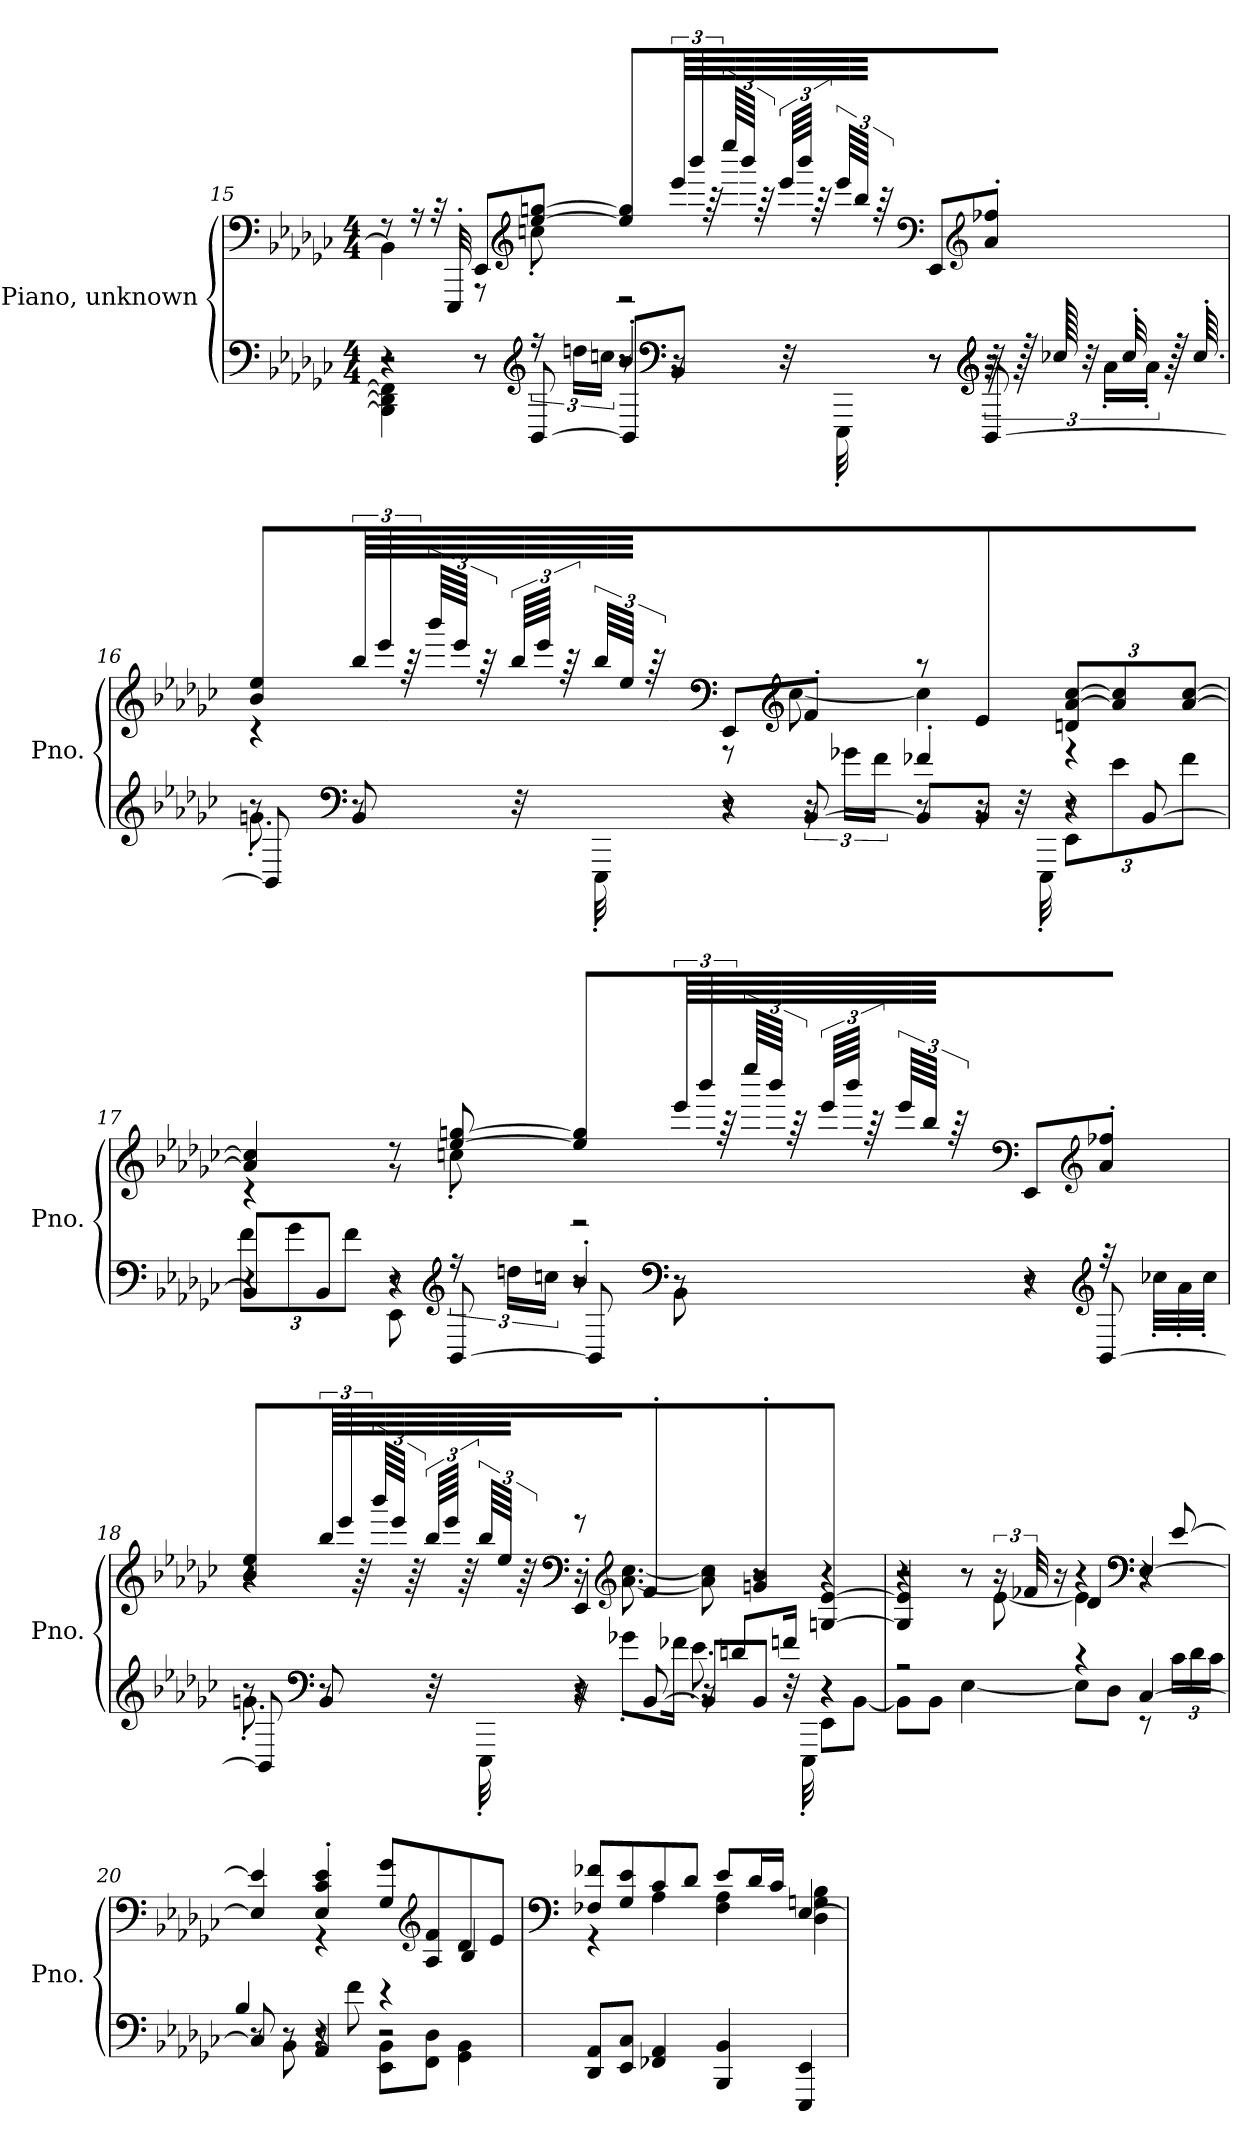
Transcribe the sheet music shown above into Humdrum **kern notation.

**kern	**kern
*part1	*part1
*staff2	*staff1
*I"Piano, unknown	*
*I'Pno.	*
!!LO:LB:g=z
*clefF4	*clefF4
*k[b-e-a-d-g-c-]	*k[b-e-a-d-g-c-]
*M4/4	*M4/4
=15	=15
*^	*^
*	*^	*	*
2r	4BBB-\] 4DD\] 4FF\]	4r	8r	4BB-\]
.	.	.	16r	.
.	.	.	32r	.
.	.	.	32EEE-'/	.
.	8r	8r	8EE-/L	8r
*clefG2	*	*	*clefG2	*
.	24r	[8BB-/	[8ee-/ [8ggn/J	8ccn'\
.	24ddn\LL	.	.	.
.	24ccn\JJ	.	.	.
4b-'/	8r	8BB-/L]	8ee-/] 8gg/]L	2r
*clefF4	*	*	*	*
.	16r	8BB-/J	96eee-/LLL	.
.	.	.	96bbb-/JJJJ	.
.	.	.	96r	.
.	.	.	96eeee-/LLLL	.
.	.	.	96bbb-/JJJJ	.
.	.	.	96r	.
.	32r	.	96eee-/LLLL	.
.	.	.	96bbb-/JJJJ	.
.	.	.	96r	.
.	32EEE-'\	.	96eee-/LLLL	.
.	.	.	96bb-/JJJJ	.
.	.	.	96r	.
*	*	*	*clefF4	*
8r	8r	8r	8EE-/L	.
*clefG2	*	*	*clefG2	*
64r	24r	[8BB-/	8a-/' 8ff-X/'J	.
128r	.	.	.	.
128cc-X/	.	.	.	.
32r	.	.	.	.
.	24a-'\LL	.	.	.
32cc-'/	.	.	.	.
.	24a-'\JJ	.	.	.
128r	.	.	.	.
64.cc-'/	.	.	.	.
!!LO:LB:g=z	!!
=16	=16	=16	=16	=16
8r	8.gn'\	8BB-/]	8b-/ 8ee-/L	4r
*clefF4	*	*	*	*
8BB-/	.	8r	96bb-/LLL	.
.	.	.	96eee-/JJJJ	.
.	.	.	96r	.
.	.	.	96bbb-/LLLL	.
.	.	.	96eee-/JJJJ	.
.	.	.	96r	.
.	32r	.	96bb-/LLLL	.
.	.	.	96eee-/JJJJ	.
.	.	.	96r	.
.	32EEE-'\	.	96bb-/LLLL	.
.	.	.	96ee-/JJJJ	.
.	.	.	96r	.
*	*	*	*clefF4	*
4r	8r	8r	8EE-/L	8r
*	*	*	*clefG2	*
.	24r	[8BB-/	8f'/J	[8cc-\
.	24g-X\LL	.	.	.
.	24f\JJ	.	.	.
4f-X'/	8r	8BB-/L]	8r	4cc-\]
.	16r	8BB-/J	8e-/	.
.	32r	.	.	.
.	32EEE-'\	.	.	.
*	*Xbrackettup	*	*Xbrackettup	*
8r	12EE-\L	4r	12dn/ [12a-/ [12cc-/L	4r
.	12e-\	.	12a-/] 12cc-/]	.
[8BB-/	.	.	.	.
.	12f-\J	.	[12a-/ [12cc-/J	.
!!LO:LB:g=z	!!
=17	=17	=17	=17	=17
8BB-/L]	12f\L	4r	4a-/] 4cc-/]	4r
.	12g-\	.	.	.
8BB-/J	.	.	.	.
.	12f\J	.	.	.
4r	8EE-\	8r	8r	8r
*clefG2	*	*	*	*
*	*brackettup	*	*	*
.	24r	[8BB-/	[8ee-/ [8ggn/	8ccn'\
.	24ddn\LL	.	.	.
.	24ccn\JJ	.	.	.
4b-'/	8r	8BB-/]	8ee-/] 8gg/]L	2r
*clefF4	*	*	*	*
*	*	*	*brackettup	*
.	8BB-\	8r	96eee-/LLL	.
.	.	.	96bbb-/JJJJ	.
.	.	.	96r	.
.	.	.	96eeee-/LLLL	.
.	.	.	96bbb-/JJJJ	.
.	.	.	96r	.
.	.	.	96eee-/LLLL	.
.	.	.	96bbb-/JJJJ	.
.	.	.	96r	.
.	.	.	96eee-/LLLL	.
.	.	.	96bb-/JJJJ	.
.	.	.	96r	.
*	*	*	*clefF4	*
4r	8r	8r	8EE-/L	.
*clefG2	*	*	*clefG2	*
.	32r	[8BB-/	8a-/' 8ff-X/'J	.
.	32cc-X'\LLL	.	.	.
.	32a-'\	.	.	.
.	32cc-'\JJJ	.	.	.
!!LO:LB:g=z
=18	=18	=18	=18	=18
*	*	*	*	*^
8r	8.gn'\	8BB-/]	8b-/ 8ee-/L	4r	4r
*clefF4	*	*	*	*	*
8BB-/	.	8r	96bb-/LLL	.	.
.	.	.	96eee-/JJJJ	.	.
.	.	.	96r	.	.
.	.	.	96bbb-/LLLL	.	.
.	.	.	96eee-/JJJJ	.	.
.	.	.	96r	.	.
.	32r	.	96bb-/LLLL	.	.
.	.	.	96eee-/JJJJ	.	.
.	.	.	96r	.	.
.	32EEE-'\	.	96bb-/LLLL	.	.
.	.	.	96ee-/JJJJ	.	.
.	.	.	96r	.	.
*	*	*	*clefF4	*	*
8r	16r	4r	8r	16r	4EE-'/
*	*	*	*clefG2	*	*
.	8g-X'\L	.	.	[8.a-\ [8.cc-\	.
[8BB-/	.	.	8f'/	.	.
.	16f-X\Jk	.	.	.	.
8BB-/L]	8.e-'\	16r	8r	8a-\] 8cc-\]	2r
.	.	8dn/L	.	.	.
8BB-/J	.	.	8gn/' 8b-/'	8r	.
.	32r	16fn/Jk	.	.	.
.	32EEE-'\	.	.	.	.
4r	8EE-\L	4r	[4Gn/ [4e-/	4r	.
.	[8BB-\J	.	.	.	.
*	*v	*v	*	*	*
!!LO:LB:g=z	!!	!!
=19	=19	=19	=19	=19
2r	8BB-\L]	4G/] 4e-/]	4r	2r
.	8BB-\J	.	.	.
.	[4E-\	8r	8r	.
.	.	24r	[8e-\	.
.	.	48f-X/	.	.
.	.	16r	.	.
4r	8E-\L]	4r	4e-\]	4d-/
.	8D-\J	.	.	.
*	*	*clefF4	*	*
[4C-/	8r	8r	4r	[4E-/
*	*Xbrackettup	*	*	*
.	24c-\LL	[8e-/	.	.
.	24d-\	.	.	.
.	24c-\JJ	.	.	.
*	*	*	*v	*v
=20	=20	=20	=20
*	*^	*	*
8C-/]	8r	4B-/	4e-/]	4E-/]
8r	8BB-\	.	.	.
4AA-/	8r	4r	4E-/' 4c-/' 4e-/'	4r
.	8f\	.	.	.
2r	8EE-\ 8BB-\L	2r	8G-/ 8g-/L	4r
*	*	*	*clefG2	*
.	8FF\ 8D-\J	.	8A-/ 8f/	.
.	4GG-\ 4BB-\	.	8d-/	4B-/
.	.	.	8e-/J	.
*v	*v	*v	*	*
=21	=21	=21
*	*clefF4	*
8DD-/ 8AA-/L	8F-X/ 8f-X/L	4r
8EE-/ 8C-/J	8G-/ 8e-/	.
4FF-X/ 4AA-/	8c-/	4A-\
.	8d-/J	.
4BBB-/ 4BB-/	8e-/L	4F-\ 4A-\
.	16d-/L	.
.	16c-/JJ	.
4EEE-/ 4EE-/	[4E-/	4D-\ 4Gn\ 4B-\
*	*v	*v
=	=
*-	*-
